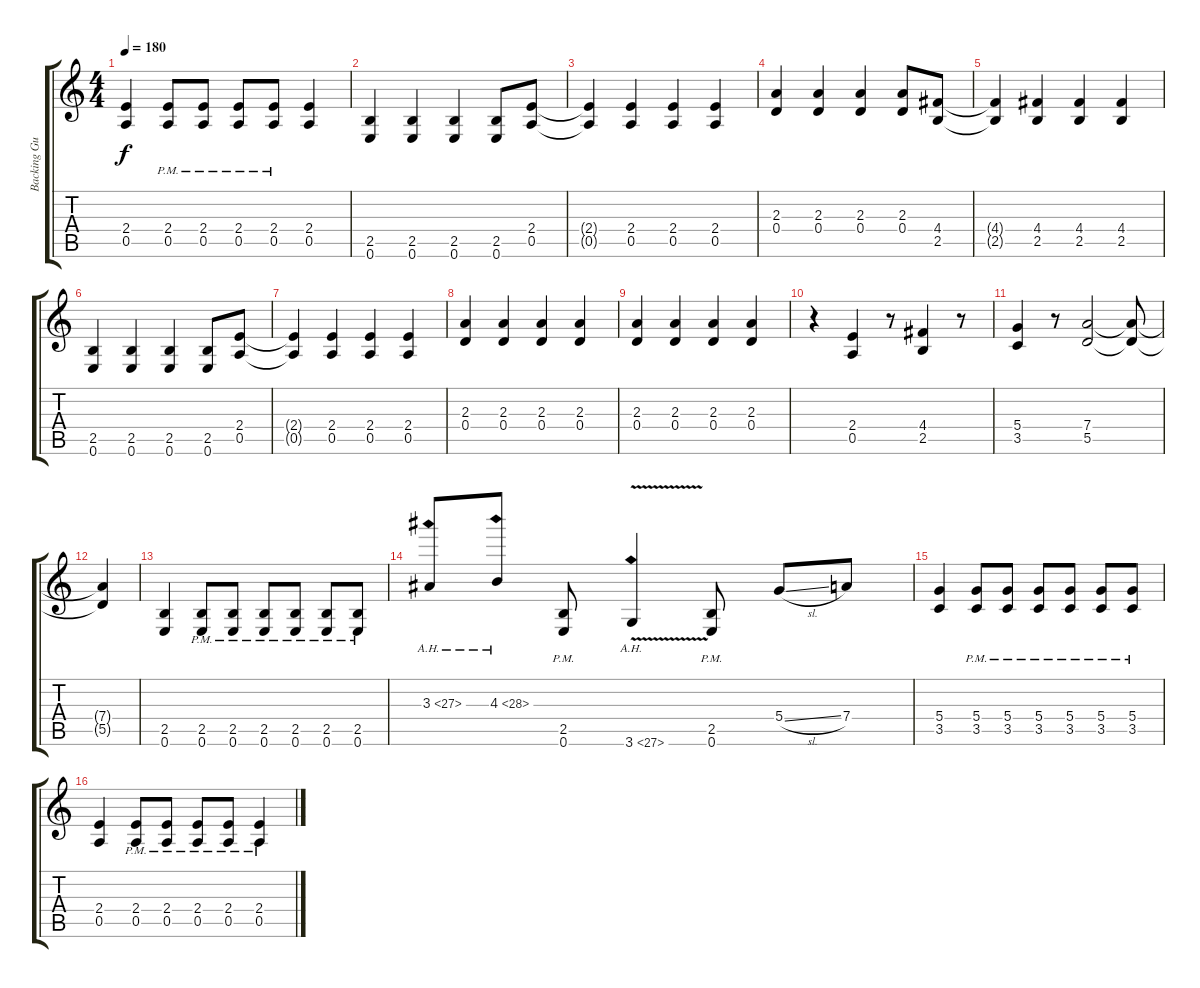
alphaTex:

\track ("Backing Guitar" "Backing Gu") {instrument distortionguitar}
\staff {score tabs}
\tuning (E4 B3 G3 D3 A2 E2) {hide}
\ts (4 4)
\tempo 180
\clef g2
\ks c
(2.4 0.5).4{dy f} (2.4{pm} 0.5{pm}).8 (2.4{pm} 0.5{pm}).8 (2.4{pm} 0.5{pm}).8 (2.4{pm} 0.5{pm}).8 (2.4 0.5).4 |
(2.5 0.6).4 (2.5 0.6).4 (2.5 0.6).4 (2.5 0.6).8 (2.4 0.5).8 |
(2.4{t} 0.5{t}).4 (2.4 0.5).4 (2.4 0.5).4 (2.4 0.5).4 |
(2.3 0.4).4 (2.3 0.4).4 (2.3 0.4).4 (2.3 0.4).8 (4.4 2.5).8 |
(4.4{t} 2.5{t}).4 (4.4 2.5).4 (4.4 2.5).4 (4.4 2.5).4 |
(2.5 0.6).4 (2.5 0.6).4 (2.5 0.6).4 (2.5 0.6).8 (2.4 0.5).8 |
(2.4{t} 0.5{t}).4 (2.4 0.5).4 (2.4 0.5).4 (2.4 0.5).4 |
(2.3 0.4).4 (2.3 0.4).4 (2.3 0.4).4 (2.3 0.4).4 |
(2.3 0.4).4 (2.3 0.4).4 (2.3 0.4).4 (2.3 0.4).4 |
r.4 (2.4 0.5).4 r.8 (4.4 2.5).4 r.8 |
(5.4 3.5).4 r.8 (7.4 5.5).2 (7.4{t} 5.5{t}).8 |
(7.4{t} 5.5{t}).4 |
(2.5 0.6).4 (2.5{pm} 0.6{pm}).8 (2.5{pm} 0.6{pm}).8 (2.5{pm} 0.6{pm}).8 (2.5{pm} 0.6{pm}).8 (2.5{pm} 0.6{pm}).8 (2.5{pm} 0.6{pm}).8 |
3.3{ah 24}.8 4.3{ah 24}.8 (2.5{pm} 0.6{pm}).8 3.6{ah 24 v}.4 (2.5{pm} 0.6{pm}).8 5.4{sl}.8 7.4.8 |
(5.4 3.5).4 (5.4{pm} 3.5{pm}).8 (5.4{pm} 3.5{pm}).8 (5.4{pm} 3.5{pm}).8 (5.4{pm} 3.5{pm}).8 (5.4{pm} 3.5{pm}).8 (5.4{pm} 3.5{pm}).8 |
(2.4 0.5).4 (2.4{pm} 0.5{pm}).8 (2.4{pm} 0.5{pm}).8 (2.4{pm} 0.5{pm}).8 (2.4{pm} 0.5{pm}).8 (2.4{pm} 0.5{pm}).4
